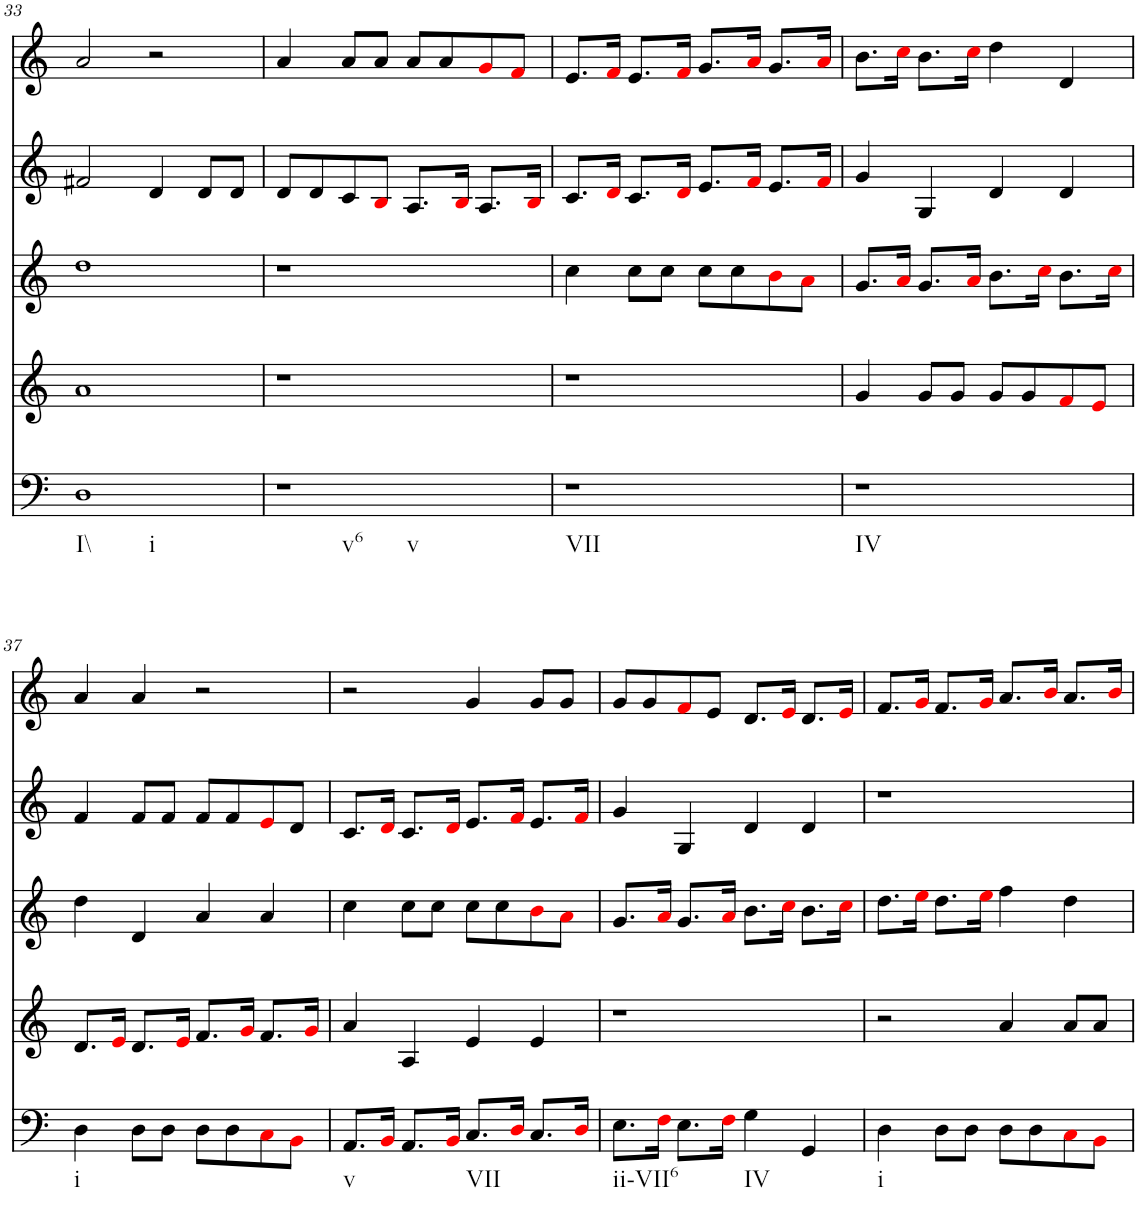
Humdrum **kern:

**kern	**kern	**kern	**kern	**kern
*part5	*part4	*part3	*part2	*part1
*staff5	*staff4	*staff3	*staff2	*staff1
*I"vox	*I"vox	*I"vox	*I"vox	*I"vox
!!LO:PB:g=z
*clefF4	*clefG2	*clefG2	*clefG2	*clefG2
*k[]	*k[]	*k[]	*k[]	*k[]
*M4/4	*M4/4	*M4/4	*M4/4	*M4/4
=33	=33	=33	=33	=33
!LO:TX:b:t=I\\	!	!	!	!
!LO:TX:b:t=i	!	!	!	!
1D	1a	1dd	2f#X/	2a/
.	.	.	4d/	2r
.	.	.	8d/L	.
.	.	.	8d/J	.
=34	=34	=34	=34	=34
!LO:TX:b:t=v6	!	!	!	!
!LO:TX:b:t=v	!	!	!	!
1r	1r	1r	8d/L	4a/
.	.	.	8d/	.
.	.	.	8c/	8a/L
.	.	.	8Bi/J	8a/J
.	.	.	8.A/L	8a/L
.	.	.	.	8a/
.	.	.	16Bi/Jk	.
.	.	.	8.A/L	8gi/
.	.	.	.	8fi/J
.	.	.	16Bi/Jk	.
=35	=35	=35	=35	=35
!LO:TX:b:t=VII	!	!	!	!
1r	1r	4cc\	8.c/L	8.e/L
.	.	.	16di/Jk	16fi/Jk
.	.	8cc\L	8.c/L	8.e/L
.	.	8cc\J	.	.
.	.	.	16di/Jk	16fi/Jk
.	.	8cc\L	8.e/L	8.g/L
.	.	8cc\	.	.
.	.	.	16fi/Jk	16ai/Jk
.	.	8bi\	8.e/L	8.g/L
.	.	8ai\J	.	.
.	.	.	16fi/Jk	16ai/Jk
=36	=36	=36	=36	=36
!LO:TX:b:t=IV	!	!	!	!
1r	4g/	8.g/L	4g/	8.b\L
.	.	16ai/Jk	.	16cci\Jk
.	8g/L	8.g/L	4G/	8.b\L
.	8g/J	.	.	.
.	.	16ai/Jk	.	16cci\Jk
.	8g/L	8.b\L	4d/	4dd\
.	8g/	.	.	.
.	.	16cci\Jk	.	.
.	8fi/	8.b\L	4d/	4d/
.	8ei/J	.	.	.
.	.	16cci\Jk	.	.
!!LO:LB:g=z
=37	=37	=37	=37	=37
!LO:TX:b:t=i	!	!	!	!
4D\	8.d/L	4dd\	4f/	4a/
.	16ei/Jk	.	.	.
8D\L	8.d/L	4d/	8f/L	4a/
8D\J	.	.	8f/J	.
.	16ei/Jk	.	.	.
8D\L	8.f/L	4a/	8f/L	2r
8D\	.	.	8f/	.
.	16gi/Jk	.	.	.
8Ci\	8.f/L	4a/	8ei/	.
8BBi\J	.	.	8d/J	.
.	16gi/Jk	.	.	.
=38	=38	=38	=38	=38
!LO:TX:b:t=v	!	!	!	!
8.AA/L	4a/	4cc\	8.c/L	2r
16BBi/Jk	.	.	16di/Jk	.
8.AA/L	4A/	8cc\L	8.c/L	.
.	.	8cc\J	.	.
16BBi/Jk	.	.	16di/Jk	.
!LO:TX:b:t=VII	!	!	!	!
8.C/L	4e/	8cc\L	8.e/L	4g/
.	.	8cc\	.	.
16Di/Jk	.	.	16fi/Jk	.
8.C/L	4e/	8bi\	8.e/L	8g/L
.	.	8ai\J	.	8g/J
16Di/Jk	.	.	16fi/Jk	.
=39	=39	=39	=39	=39
!LO:TX:b:t=ii-VII6	!	!	!	!
8.E\L	1r	8.g/L	4g/	8g/L
.	.	.	.	8g/
16Fi\Jk	.	16ai/Jk	.	.
8.E\L	.	8.g/L	4G/	8fi/
.	.	.	.	8e/J
16Fi\Jk	.	16ai/Jk	.	.
!LO:TX:b:t=IV	!	!	!	!
4G\	.	8.b\L	4d/	8.d/L
.	.	16cci\Jk	.	16ei/Jk
4GG/	.	8.b\L	4d/	8.d/L
.	.	16cci\Jk	.	16ei/Jk
=40	=40	=40	=40	=40
!LO:TX:b:t=i	!	!	!	!
4D\	2r	8.dd\L	1r	8.f/L
.	.	16eei\Jk	.	16gi/Jk
8D\L	.	8.dd\L	.	8.f/L
8D\J	.	.	.	.
.	.	16eei\Jk	.	16gi/Jk
8D\L	4a/	4ff\	.	8.a/L
8D\	.	.	.	.
.	.	.	.	16bi/Jk
8Ci\	8a/L	4dd\	.	8.a/L
8BBi\J	8a/J	.	.	.
.	.	.	.	16bi/Jk
=	=	=	=	=
*-	*-	*-	*-	*-
